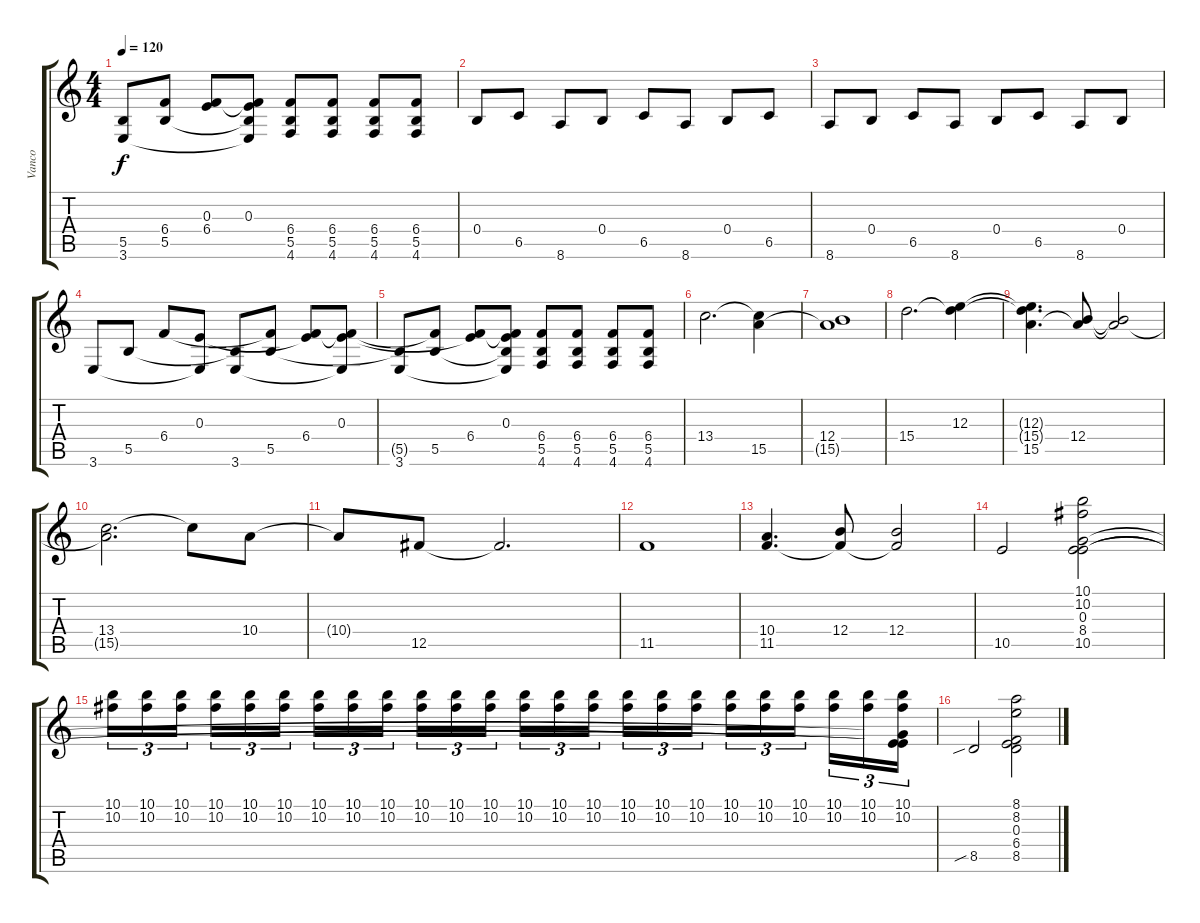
\track ("Vanco" "Vanco") {instrument overdrivenguitar}
\staff {score tabs}
\tuning (Db4 Ab3 E3 B2 Gb2 Db2) {hide}
\ts (4 4)
\tempo 120
\clef g2
\ks c
(5.5{t} 3.6).8{dy f} (6.4{t} 5.5).8 (0.3{t} 6.4).8 (0.3 6.4{t} 5.5{t} 3.6{t}).8 (6.4 5.5 4.6).8 (6.4 5.5 4.6).8 (6.4 5.5 4.6).8 (6.4 5.5 4.6).8 |
0.4.8 6.5.8 8.6.8 0.4.8 6.5.8 8.6.8 0.4.8 6.5.8 |
8.6.8 0.4.8 6.5.8 8.6.8 0.4.8 6.5.8 8.6.8 0.4.8 |
3.6.8 5.5.8 6.4.8 (0.3 3.6{t}).8 (5.5{t} 3.6).8 (6.4{t} 5.5).8 (0.3{t} 6.4).8 (0.3 6.4{t} 3.6{t}).8 |
(5.5{t} 3.6).8 (6.4{t} 5.5).8 (0.3{t} 6.4).8 (0.3 6.4{t} 5.5{t} 3.6{t}).8 (6.4 5.5 4.6).8 (6.4 5.5 4.6).8 (6.4 5.5 4.6).8 (6.4 5.5 4.6).8 |
13.4.2{d instrument electricguitarjazz} (13.4{t} 15.5).4 |
(12.4 15.5{t}).1 |
15.4.2{d} (12.3 15.4{t}).4 |
(12.3{t} 15.4{t} 15.5).4{d} (12.4 15.5{t}).8 (12.4{t} 15.5{t}).2 |
(13.4 15.5{t}).2{d} 13.4{t}.8 10.4.8 |
10.4{t}.8 12.5.8 12.5{t}.2{d} |
11.5.1 |
(10.4 11.5).4{d} (12.4 11.5{t}).8 (12.4 11.5{t}).2 |
10.5.2{volume 13 instrument overdrivenguitar} (10.1 10.2 0.3 8.4 10.5).2 |
(10.1 10.2).16{tu (3 2)} (10.1 10.2).16{tu (3 2)} (10.1 10.2).16{tu (3 2) beam splitsecondary} (10.1 10.2).16{tu (3 2)} (10.1 10.2).16{tu (3 2)} (10.1 10.2).16{tu (3 2)} (10.1 10.2).16{tu (3 2)} (10.1 10.2).16{tu (3 2)} (10.1 10.2).16{tu (3 2) beam splitsecondary} (10.1 10.2).16{tu (3 2)} (10.1 10.2).16{tu (3 2)} (10.1 10.2).16{tu (3 2)} (10.1 10.2).16{tu (3 2)} (10.1 10.2).16{tu (3 2)} (10.1 10.2).16{tu (3 2) beam splitsecondary} (10.1 10.2).16{tu (3 2)} (10.1 10.2).16{tu (3 2)} (10.1 10.2).16{tu (3 2)} (10.1 10.2).16{tu (3 2)} (10.1 10.2).16{tu (3 2)} (10.1 10.2).16{tu (3 2) beam splitsecondary} (10.1 10.2).16{tu (3 2)} (10.1 10.2).16{tu (3 2)} (10.1 10.2 0.3{t} 8.4{t} 10.5{t}).16{tu (3 2)} |
8.5{sib}.2 (8.1 8.2 0.3 6.4 8.5).2
